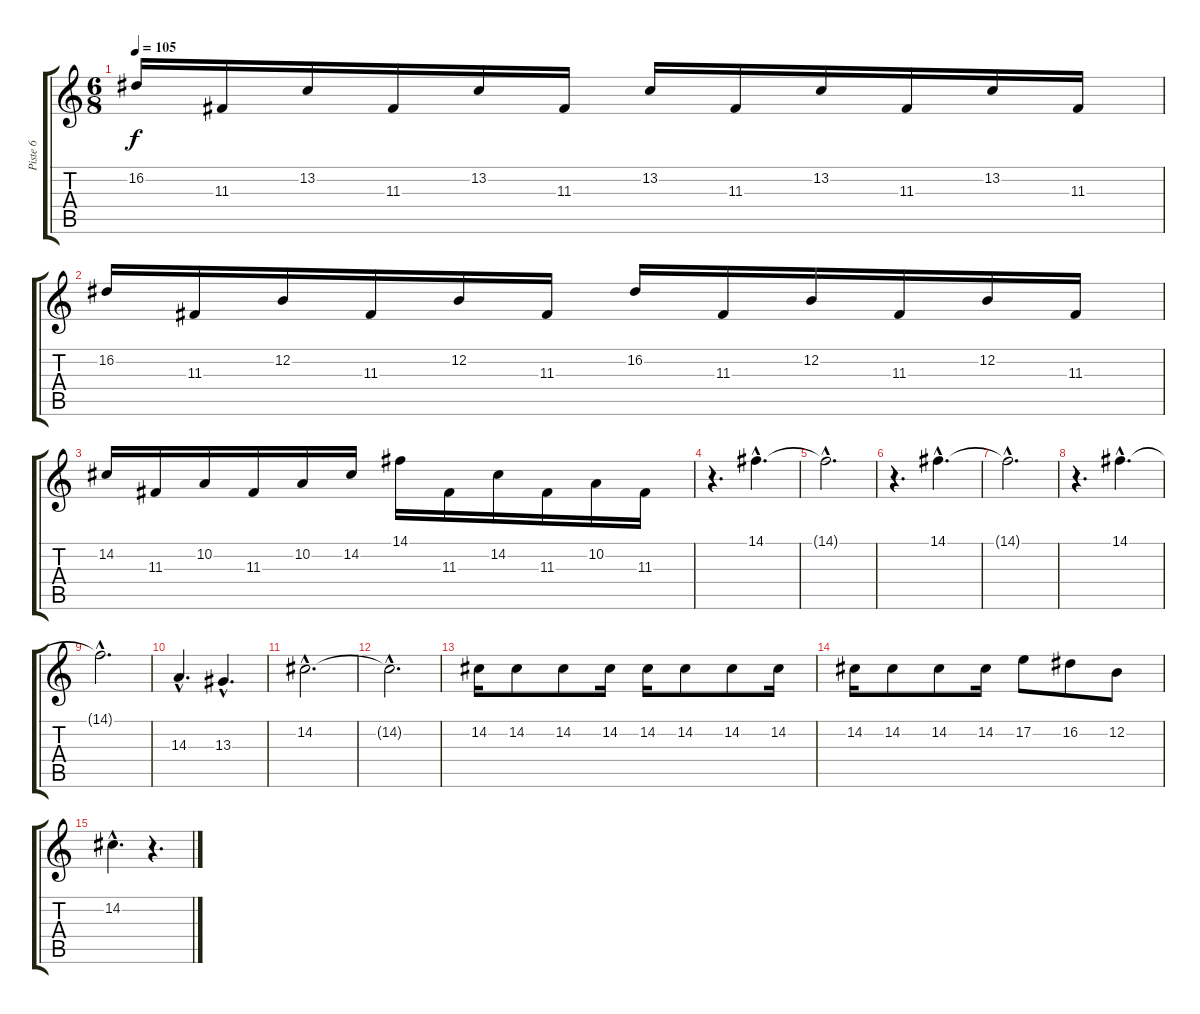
\track ("Piste 6" "Piste 6") {instrument stringensemble1}
\staff {score tabs}
\tuning (E4 B3 G3 D3 A2 E2) {hide}
\ts (6 8)
\tempo 105
\clef g2
\ks c
16.2.16{dy f} 11.3.16 13.2.16 11.3.16 13.2.16 11.3.16 13.2.16 11.3.16 13.2.16 11.3.16 13.2.16 11.3.16 |
16.2.16 11.3.16 12.2.16 11.3.16 12.2.16 11.3.16 16.2.16 11.3.16 12.2.16 11.3.16 12.2.16 11.3.16 |
14.2.16 11.3.16 10.2.16 11.3.16 10.2.16 14.2.16 14.1.16 11.3.16 14.2.16 11.3.16 10.2.16 11.3.16 |
r.4{d} 14.1{hac}.4{d} |
14.1{hac t}.2{d} |
r.4{d} 14.1{hac}.4{d} |
14.1{hac t}.2{d} |
r.4{d} 14.1{hac}.4{d} |
14.1{hac t}.2{d} |
14.3{hac}.4{d} 13.3{hac}.4{d} |
14.2{hac}.2{d} |
14.2{hac t}.2{d} |
14.2.16 14.2.8 14.2.8 14.2.16 14.2.16 14.2.8 14.2.8 14.2.16 |
14.2.16 14.2.8 14.2.8 14.2.16 17.2.8 16.2.8 12.2.8 |
14.2{hac}.4{d} r.4{d}
